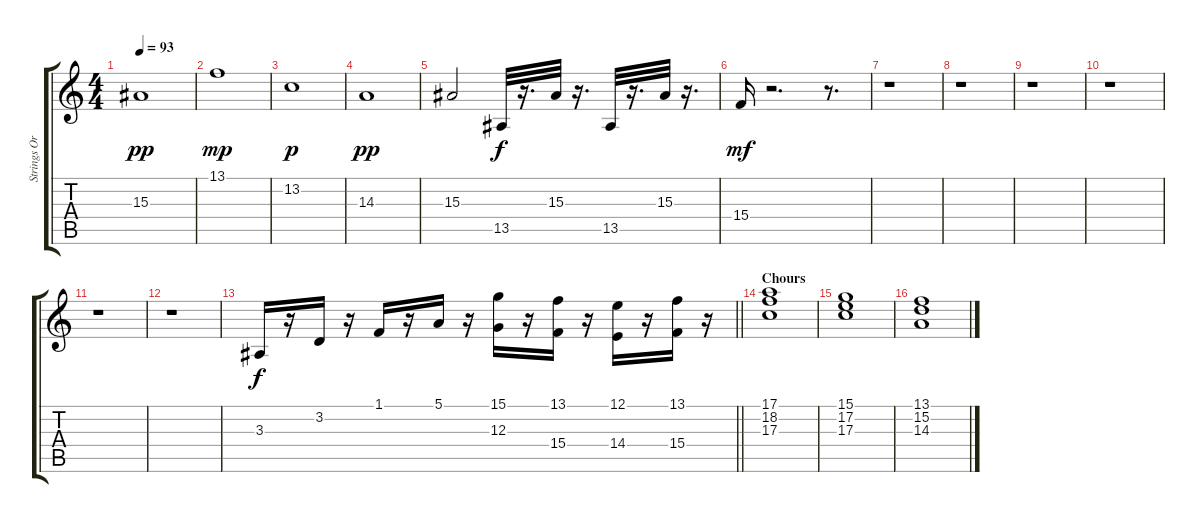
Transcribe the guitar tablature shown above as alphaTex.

\track ("Strings Orchestra" "Strings Or") {instrument stringensemble1}
\staff {score tabs}
\tuning (E4 B3 G3 D3 A2 E2) {hide}
\ts (4 4)
\tempo 93
\clef g2
\ks c
15.3.1{dy pp} |
13.1.1{dy mp} |
13.2.1{dy p} |
14.3.1{dy pp} |
15.3.2 13.5.32{dy f} r.16{d} 15.3.32 r.16{d} 13.5.32 r.16{d} 15.3.32 r.16{d} |
15.4.16{dy mf} r.2{d} r.8{d} |
r.1 |
r.1 |
r.1 |
r.1 |
r.1 |
r.1 |
\barLineRight lightlight
3.3.16{dy f} r.16 3.2.16 r.16 1.1.16 r.16 5.1.16 r.16 (15.1 12.3).16 r.16 (13.1 15.4).16 r.16 (12.1 14.4).16 r.16 (13.1 15.4).16 r.16 |
\section ("" "Chours")
(17.1 18.2 17.3).1 |
(15.1 17.2 17.3).1 |
(13.1 15.2 14.3).1
